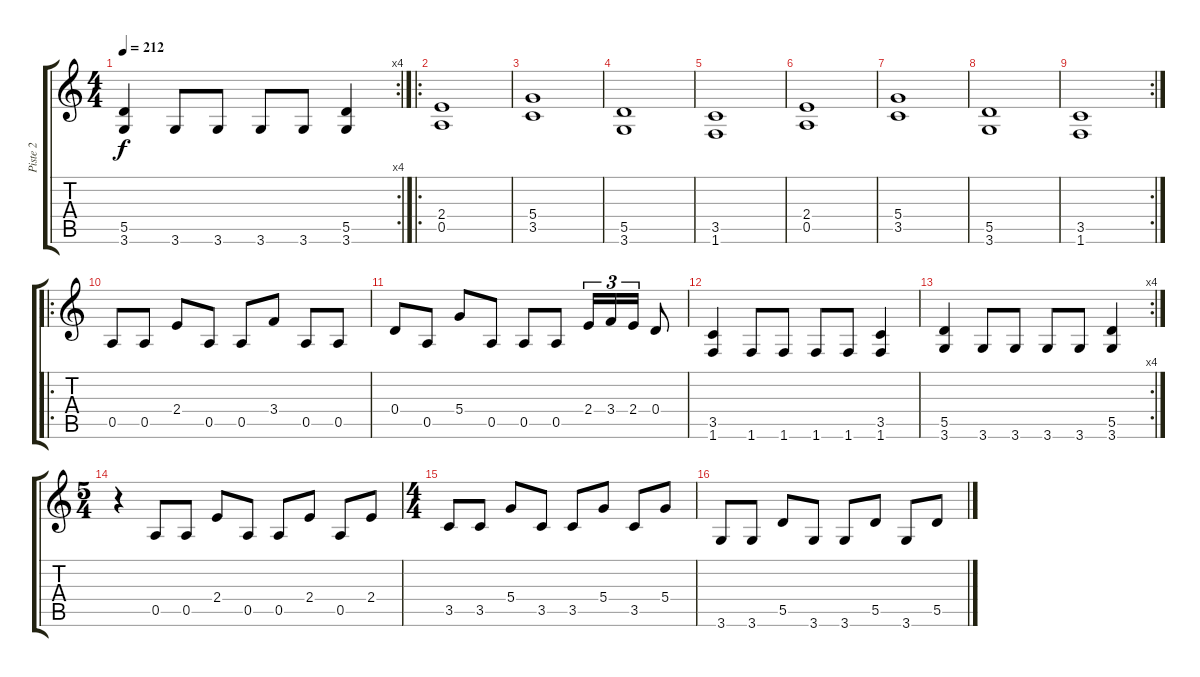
\track ("Piste 2" "Piste 2") {instrument distortionguitar}
\staff {score tabs}
\tuning (E4 B3 G3 D3 A2 E2) {hide}
\rc 4
\ts (4 4)
\tempo 212
\clef g2
\ks c
(5.5 3.6).4{dy f} 3.6.8 3.6.8 3.6.8 3.6.8 (5.5 3.6).4 |
\ro
(2.4 0.5).1 |
(5.4 3.5).1 |
(5.5 3.6).1 |
(3.5 1.6).1 |
(2.4 0.5).1 |
(5.4 3.5).1 |
(5.5 3.6).1 |
\rc 2
(3.5 1.6).1 |
\ro
0.5.8 0.5.8 2.4.8 0.5.8 0.5.8 3.4.8 0.5.8 0.5.8 |
0.4.8 0.5.8 5.4.8 0.5.8 0.5.8 0.5.8 2.4.16{tu (3 2)} 3.4.16{tu (3 2)} 2.4.16{tu (3 2)} 0.4.8 |
(3.5 1.6).4 1.6.8 1.6.8 1.6.8 1.6.8 (3.5 1.6).4 |
\rc 4
(5.5 3.6).4 3.6.8 3.6.8 3.6.8 3.6.8 (5.5 3.6).4 |
\ts (5 4)
r.4 0.5.8 0.5.8 2.4.8 0.5.8 0.5.8 2.4.8 0.5.8 2.4.8 |
\ts (4 4)
3.5.8 3.5.8 5.4.8 3.5.8 3.5.8 5.4.8 3.5.8 5.4.8 |
3.6.8 3.6.8 5.5.8 3.6.8 3.6.8 5.5.8 3.6.8 5.5.8
